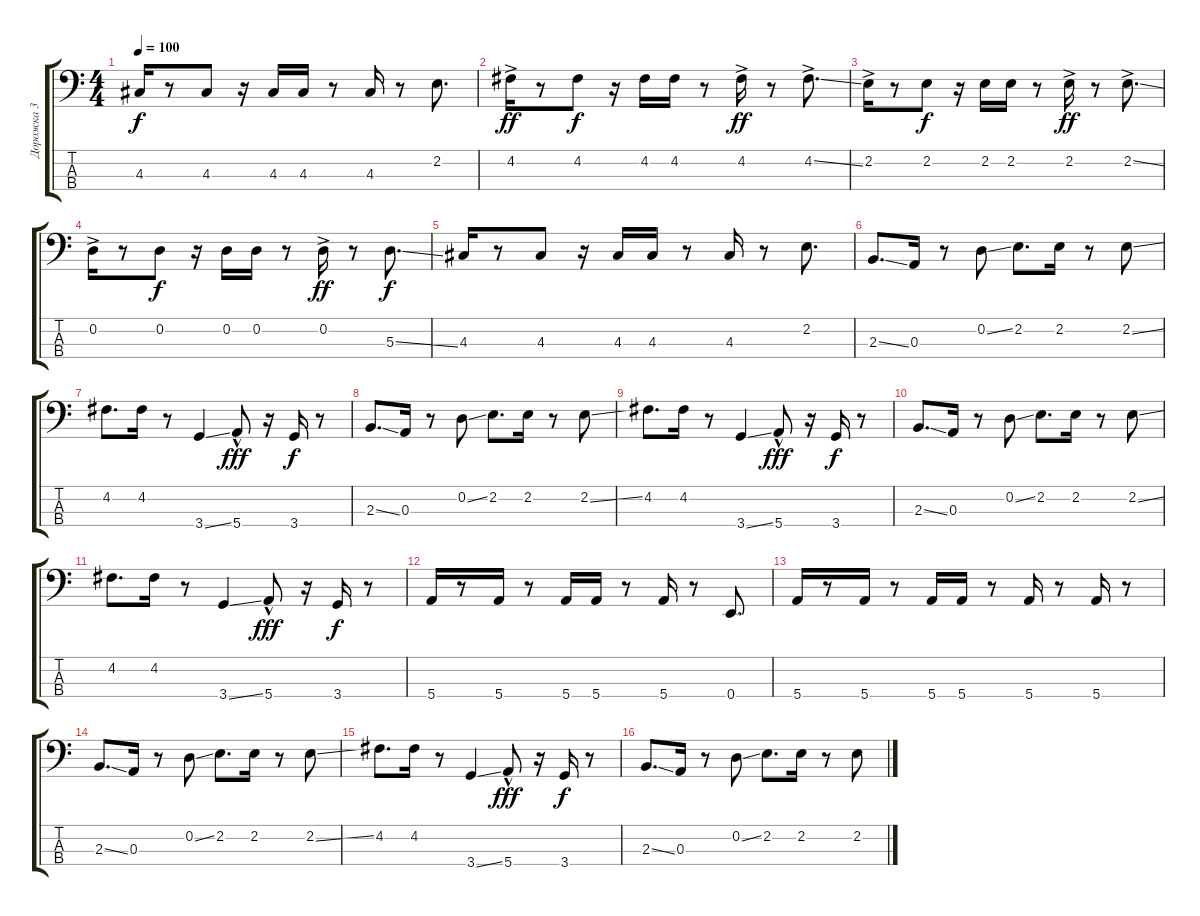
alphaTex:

\track ("Дорожка 3" "Дорожка 3") {instrument electricbassfinger}
\staff {score tabs}
\tuning (G2 D2 A1 E1) {hide}
\ts (4 4)
\tempo 100
\clef f4
\ks c
4.3.16{dy f} r.8 4.3.8 r.16 4.3.16 4.3.16 r.8 4.3.16 r.8 2.2.8{d} |
4.2{ac}.16{dy ff} r.8 4.2.8{dy f} r.16 4.2.16 4.2.16 r.8 4.2{ac}.16{dy ff} r.8 4.2{ss ac}.8{d} |
2.2{ac}.16 r.8 2.2.8{dy f} r.16 2.2.16 2.2.16 r.8 2.2{ac}.16{dy ff} r.8 2.2{ss ac}.8{d} |
0.2{ac}.16 r.8 0.2.8{dy f} r.16 0.2.16 0.2.16 r.8 0.2{ac}.16{dy ff} r.8 5.3{ss}.8{d dy f} |
4.3.16 r.8 4.3.8 r.16 4.3.16 4.3.16 r.8 4.3.16 r.8 2.2.8{d} |
2.3{ss}.8{d} 0.3.16 r.8 0.2{ss}.8 2.2.8{d} 2.2.16 r.8 2.2{ss}.8 |
4.2.8{d} 4.2.16 r.8 3.4{ss}.4 5.4{hac}.8{dy fff} r.16 3.4.16{dy f} r.8 |
2.3{ss}.8{d} 0.3.16 r.8 0.2{ss}.8 2.2.8{d} 2.2.16 r.8 2.2{ss}.8 |
4.2.8{d} 4.2.16 r.8 3.4{ss}.4 5.4{hac}.8{dy fff} r.16 3.4.16{dy f} r.8 |
2.3{ss}.8{d} 0.3.16 r.8 0.2{ss}.8 2.2.8{d} 2.2.16 r.8 2.2{ss}.8 |
4.2.8{d} 4.2.16 r.8 3.4{ss}.4 5.4{hac}.8{dy fff} r.16 3.4.16{dy f} r.8 |
5.4.16 r.8 5.4.16 r.8 5.4.16 5.4.16 r.8 5.4.16 r.8 0.4.8{d} |
5.4.16 r.8 5.4.16 r.8 5.4.16 5.4.16 r.8 5.4.16 r.8 5.4.16 r.8 |
2.3{ss}.8{d} 0.3.16 r.8 0.2{ss}.8 2.2.8{d} 2.2.16 r.8 2.2{ss}.8 |
4.2.8{d} 4.2.16 r.8 3.4{ss}.4 5.4{hac}.8{dy fff} r.16 3.4.16{dy f} r.8 |
2.3{ss}.8{d} 0.3.16 r.8 0.2{ss}.8 2.2.8{d} 2.2.16 r.8 2.2{ss}.8
